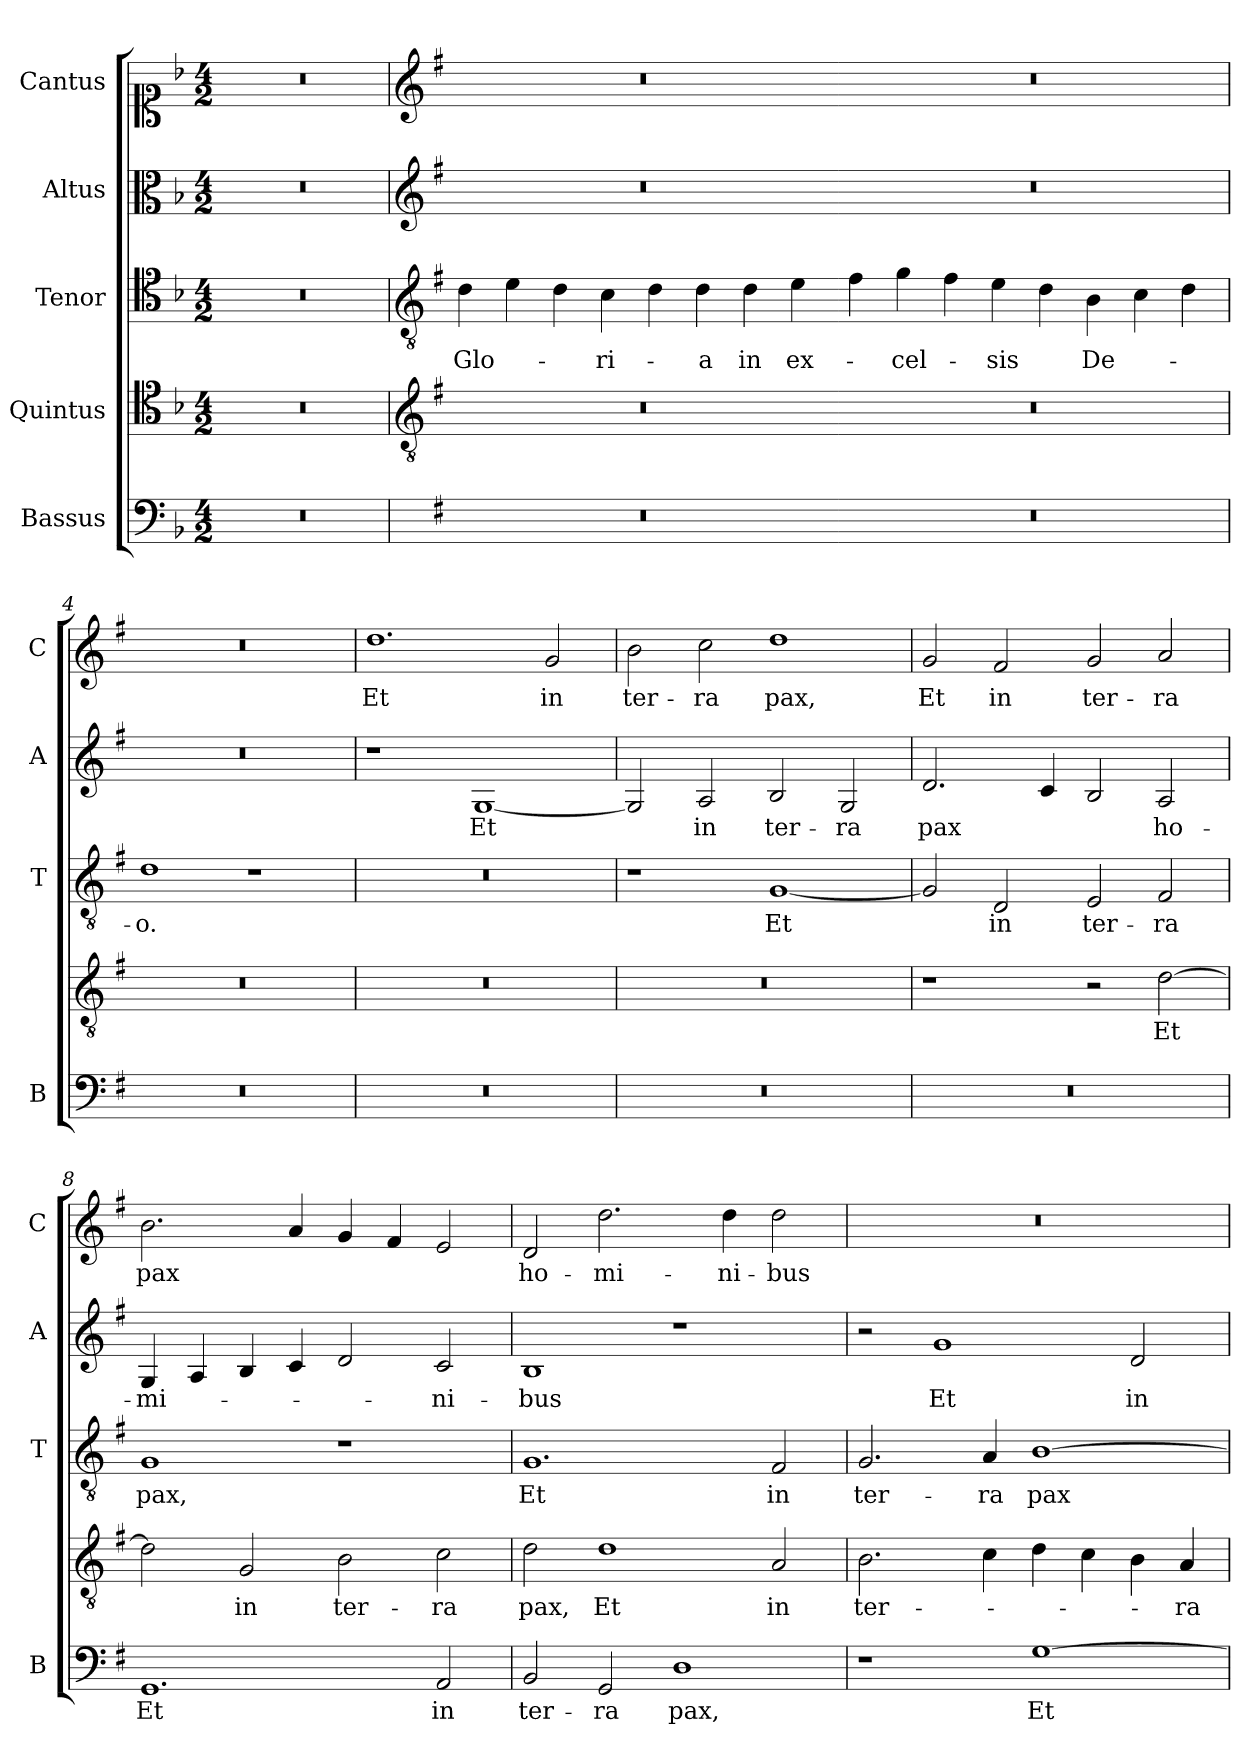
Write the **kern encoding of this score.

**kern	**text	**kern	**text	**kern	**text	**kern	**text	**kern	**text
*part5	*part5	*part4	*part4	*part3	*part3	*part2	*part2	*part1	*part1
*staff5	*staff5	*staff4	*staff4	*staff3	*staff3	*staff2	*staff2	*staff1	*staff1
*I"Bassus	*	*I"Quintus	*	*I"Tenor	*	*I"Altus	*	*I"Cantus	*
*I'B	*	*	*	*I'T	*	*I'A	*	*I'C	*
*clefF4	*	*clefC4	*	*clefC4	*	*clefC3	*	*clefC1	*
*k[b-]	*	*k[b-]	*	*k[b-]	*	*k[b-]	*	*k[b-]	*
*F:	*	*F:	*	*F:	*	*F:	*	*F:	*
*M4/2	*	*M4/2	*	*M4/2	*	*M4/2	*	*M4/2	*
=1	=1	=1	=1	=1	=1	=1	=1	=1	=1
0r	.	0r	.	0r	.	0r	.	0r	.
=2	=2	=2	=2	=2	=2	=2	=2	=2	=2
*	*	*clefGv2	*	*clefGv2	*	*clefG2	*	*clefG2	*
*k[f#]	*	*k[f#]	*	*k[f#]	*	*k[f#]	*	*k[f#]	*
*G:	*	*G:	*	*G:	*	*G:	*	*G:	*
!	!	!	!	!	!LO:LY:b	!	!	!	!
0r	.	0r	.	4d\	Glo-	0r	.	0r	.
.	.	.	.	4e\	.	.	.	.	.
.	.	.	.	4d\	.	.	.	.	.
!	!	!	!	!	!LO:LY:b	!	!	!	!
.	.	.	.	4c\	-ri-	.	.	.	.
.	.	.	.	4d\	.	.	.	.	.
!	!	!	!	!	!LO:LY:b	!	!	!	!
.	.	.	.	4d\	-a	.	.	.	.
!	!	!	!	!	!LO:LY:b	!	!	!	!
.	.	.	.	4d\	in	.	.	.	.
!	!	!	!	!	!LO:LY:b	!	!	!	!
.	.	.	.	4e\	ex-	.	.	.	.
=3-	=3-	=3-	=3-	=3-	=3-	=3-	=3-	=3-	=3-
0r	.	0r	.	4f#\	.	0r	.	0r	.
!	!	!	!	!	!LO:LY:b	!	!	!	!
.	.	.	.	4g\	-cel-	.	.	.	.
.	.	.	.	4f#\	.	.	.	.	.
!	!	!	!	!	!LO:LY:b	!	!	!	!
.	.	.	.	4e\	-sis	.	.	.	.
.	.	.	.	4d\	.	.	.	.	.
!	!	!	!	!	!LO:LY:b	!	!	!	!
.	.	.	.	4B\	De-	.	.	.	.
.	.	.	.	4c\	.	.	.	.	.
.	.	.	.	4d\	.	.	.	.	.
=4	=4	=4	=4	=4	=4	=4	=4	=4	=4
!	!	!	!	!	!LO:LY:b	!	!	!	!
0r	.	0r	.	1d	-o.	0r	.	0r	.
.	.	.	.	1r	.	.	.	.	.
!!LO:LB:g=z
=5	=5	=5	=5	=5	=5	=5	=5	=5	=5
!	!	!	!	!	!	!	!	!	!LO:LY:b
0r	.	0r	.	0r	.	1r	.	1.dd	Et
!	!	!	!	!	!	!	!LO:LY:b	!	!
.	.	.	.	.	.	[1G	Et	.	.
!	!	!	!	!	!	!	!	!	!LO:LY:b
.	.	.	.	.	.	.	.	2g/	in
=6	=6	=6	=6	=6	=6	=6	=6	=6	=6
!	!	!	!	!	!	!	!	!	!LO:LY:b
0r	.	0r	.	1r	.	2G/]	.	2b\	ter-
!	!	!	!	!	!	!	!LO:LY:b	!	!LO:LY:b
.	.	.	.	.	.	2A/	in	2cc\	-ra
!	!	!	!	!	!LO:LY:b	!	!LO:LY:b	!	!LO:LY:b
.	.	.	.	[1G	Et	2B/	ter-	1dd	pax,
!	!	!	!	!	!	!	!LO:LY:b	!	!
.	.	.	.	.	.	2G/	-ra	.	.
=7	=7	=7	=7	=7	=7	=7	=7	=7	=7
!	!	!	!	!	!	!	!LO:LY:b	!	!LO:LY:b
0r	.	1r	.	2G/]	.	2.d/	pax	2g/	Et
!	!	!	!	!	!LO:LY:b	!	!	!	!LO:LY:b
.	.	.	.	2D/	in	.	.	2f#/	in
.	.	.	.	.	.	4c/	.	.	.
!	!	!	!	!	!LO:LY:b	!	!	!	!LO:LY:b
.	.	2r	.	2E/	ter-	2B/	.	2g/	ter-
!	!	!	!LO:LY:b	!	!LO:LY:b	!	!LO:LY:b	!	!LO:LY:b
.	.	[2d\	Et	2F#/	-ra	2A/	ho-	2a/	-ra
=8	=8	=8	=8	=8	=8	=8	=8	=8	=8
!	!LO:LY:b	!	!	!	!LO:LY:b	!	!LO:LY:b	!	!LO:LY:b
1.GG	Et	2d\]	.	1G	pax,	4G/	-mi-	2.b\	pax
.	.	.	.	.	.	4A/	.	.	.
!	!	!	!LO:LY:b	!	!	!	!	!	!
.	.	2G/	in	.	.	4B/	.	.	.
.	.	.	.	.	.	4c/	.	4a/	.
!	!	!	!LO:LY:b	!	!	!	!	!	!
.	.	2B\	ter-	1r	.	2d/	.	4g/	.
.	.	.	.	.	.	.	.	4f#/	.
!	!LO:LY:b	!	!LO:LY:b	!	!	!	!LO:LY:b	!	!
2AA/	in	2c\	-ra	.	.	2c/	-ni-	2e/	.
=9	=9	=9	=9	=9	=9	=9	=9	=9	=9
!	!LO:LY:b	!	!LO:LY:b	!	!LO:LY:b	!	!LO:LY:b	!	!LO:LY:b
2BB/	ter-	2d\	pax,	1.G	Et	1B	-bus	2d/	ho-
!	!LO:LY:b	!	!LO:LY:b	!	!	!	!	!	!LO:LY:b
2GG/	-ra	1d	Et	.	.	.	.	2.dd\	-mi-
!	!LO:LY:b	!	!	!	!	!	!	!	!
1D	pax,	.	.	.	.	1r	.	.	.
!	!	!	!	!	!	!	!	!	!LO:LY:b
.	.	.	.	.	.	.	.	4dd\	-ni-
!	!	!	!LO:LY:b	!	!LO:LY:b	!	!	!	!LO:LY:b
.	.	2A/	in	2F#/	in	.	.	2dd\	-bus
!!LO:LB:g=z
=10	=10	=10	=10	=10	=10	=10	=10	=10	=10
!	!	!	!LO:LY:b	!	!LO:LY:b	!	!	!	!
1r	.	2.B\	ter-	2.G/	ter-	2r	.	0r	.
!	!	!	!	!	!	!	!LO:LY:b	!	!
.	.	.	.	.	.	1g	Et	.	.
!	!	!	!	!	!LO:LY:b	!	!	!	!
.	.	4c\	.	4A/	-ra	.	.	.	.
!	!LO:LY:b	!	!	!	!LO:LY:b	!	!	!	!
[1G	Et	4d\	.	[1B	pax	.	.	.	.
.	.	4c\	.	.	.	.	.	.	.
!	!	!	!	!	!	!	!LO:LY:b	!	!
.	.	4B\	.	.	.	2d/	in	.	.
!	!	!	!LO:LY:b	!	!	!	!	!	!
.	.	4A/	-ra	.	.	.	.	.	.
=	=	=	=	=	=	=	=	=	=
*-	*-	*-	*-	*-	*-	*-	*-	*-	*-
